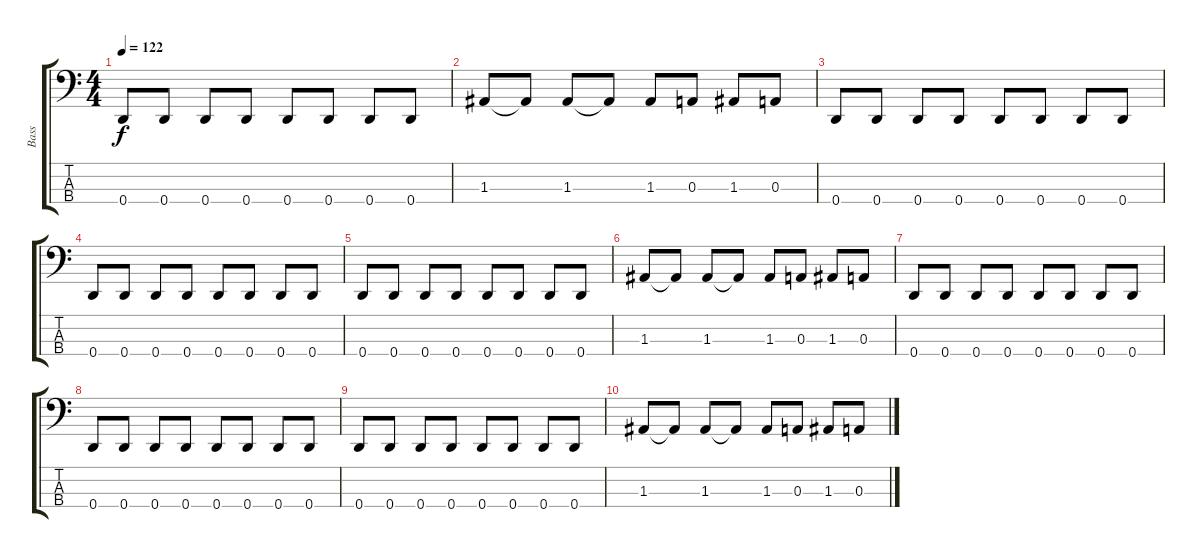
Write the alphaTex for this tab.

\track ("Bass" "Bass") {instrument electricbasspick}
\staff {score tabs}
\tuning (G2 D2 A1 D1) {hide}
\ts (4 4)
\tempo 122
\clef f4
\ks c
0.4.8{dy f} 0.4.8 0.4.8 0.4.8 0.4.8 0.4.8 0.4.8 0.4.8 |
1.3.8 1.3{t}.8 1.3.8 1.3{t}.8 1.3.8 0.3.8 1.3.8 0.3.8 |
0.4.8 0.4.8 0.4.8 0.4.8 0.4.8 0.4.8 0.4.8 0.4.8 |
0.4.8 0.4.8 0.4.8 0.4.8 0.4.8 0.4.8 0.4.8 0.4.8 |
0.4.8 0.4.8 0.4.8 0.4.8 0.4.8 0.4.8 0.4.8 0.4.8 |
1.3.8 1.3{t}.8 1.3.8 1.3{t}.8 1.3.8 0.3.8 1.3.8 0.3.8 |
0.4.8 0.4.8 0.4.8 0.4.8 0.4.8 0.4.8 0.4.8 0.4.8 |
0.4.8 0.4.8 0.4.8 0.4.8 0.4.8 0.4.8 0.4.8 0.4.8 |
0.4.8 0.4.8 0.4.8 0.4.8 0.4.8 0.4.8 0.4.8 0.4.8 |
1.3.8 1.3{t}.8 1.3.8 1.3{t}.8 1.3.8 0.3.8 1.3.8 0.3.8
